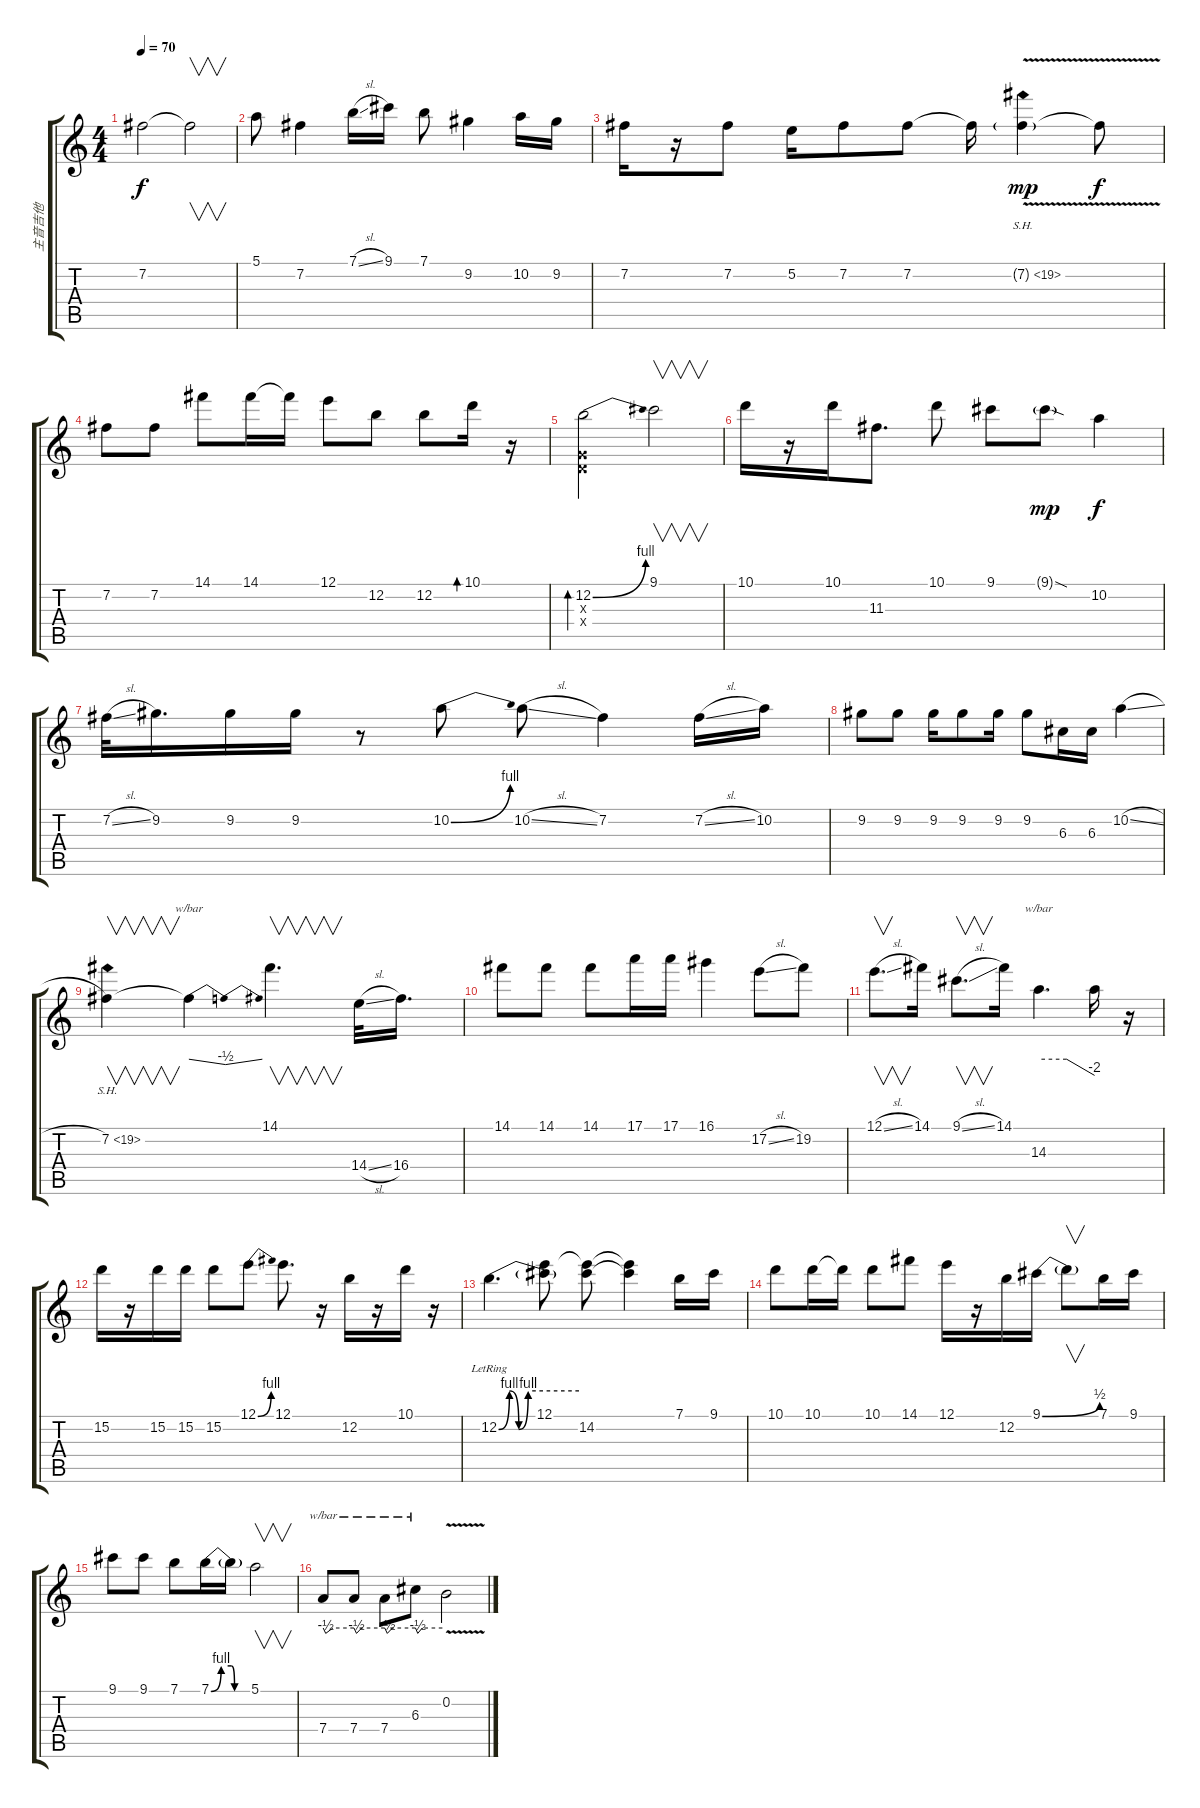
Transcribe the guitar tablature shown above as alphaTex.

\track ("主音吉他" "主音吉他") {instrument overdrivenguitar}
\staff {score tabs}
\tuning (E4 B3 G3 D3 A2 E2) {hide}
\ts (4 4)
\tempo 70
\clef g2
\ks c
7.2.2{dy f} 7.2{t}.2{v} |
5.1.8 7.2.4 7.1{sl}.16 9.1.16 7.1.8 9.2.4{txt ""} 10.2.16 9.2.16 |
7.2.16 r.16 7.2.8 5.2.16 7.2.8 7.2.8 7.2{t}.16 7.2{sh 12 v g}.4{dy mp} 7.2{t}.8{dy f} |
7.2.8 7.2.8 14.1.8 14.1.16 14.1{t}.16 12.1.8 12.2.8 12.2.8 10.1.16{bd 60} r.16 |
(12.2{be (bend 0 0 60 4)} 0.3{x} 0.4{x}).2{bd 120} 9.1.2{v} |
10.1.16 r.16 10.1.16 11.3.8{d} 10.1.8{txt ""} 9.1.8 9.1{sod g}.8{dy mp} 10.2.4{dy f} |
7.2{sl}.32 9.2.16{d} 9.2.16 9.2.16 r.8 10.2{be (bend 0 0 60 4)}.8 10.2{sl}.8 7.2.4 7.2{sl}.16 10.2.16 |
9.2.8 9.2.8{txt ""} 9.2.16 9.2.8 9.2.16 9.2.8 6.3.16 6.3.16 10.2{sl}.4 |
7.2{sh 12}.4{v} 7.2{t}.4{tbe (dip default 0 0 30 -2 60 0)} 14.1.4{v d} 14.4{sl}.32 16.4.16{d} |
14.1.8{txt ""} 14.1.8 14.1.8 17.1.16 17.1.16 16.1.4 17.2{sl}.8 19.2.8 |
12.1{sl}.8{v d} 14.1.16 9.1{sl}.8{v d} 14.1.16 14.3.4{d tbe (custom default 0 0 30 0 60 -8)} 14.3{t}.16 r.16 |
15.2.16 r.16 15.2.16 15.2.16 15.2.8{txt ""} 12.1{be (bend 0 0 60 4)}.8 12.1.8{d} r.16 12.2.16 r.16 10.1.16 r.16 |
12.2{be (custom 0 0 8 4 15 0 22 4 60 4) lr}.4{d} (12.1 12.2{t}).8 (12.1{t} 14.2).8 (12.1{t} 14.2{t}).4 7.1.16 9.1.16 |
10.1.8 10.1.16 10.1{t}.16 10.1.8 14.1.8 12.1.16 r.16 12.2.16{txt ""} 9.1{be (bend 0 0 60 2)}.16 9.1{t}.8{v} 7.1.16 9.1.16 |
9.1.8 9.1.8 7.1.8 7.1{be (custom 0 0 15 4 30 4 35 0 60 0)}.16 7.1{t}.16 5.1.2{v} |
7.4.8{tbe (custom default 0 0 5 -2 19 0 60 0)} 7.4.8{tbe (custom default 0 0 5 -2 15 0 60 0)} 7.4.8{tbe (custom default 0 0 5 -2 15 0 60 0)} 6.3.8{tbe (custom default 0 0 5 -2 15 0 60 0)} 0.2{v}.2{txt ""}
